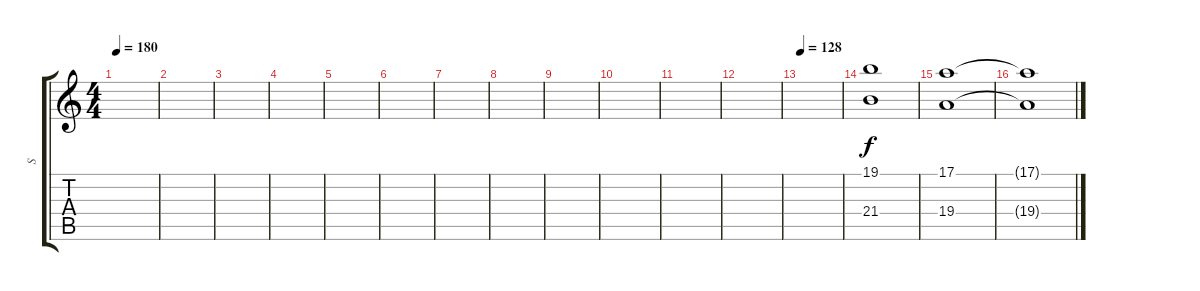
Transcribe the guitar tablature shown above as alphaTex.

\track ("S" "S") {instrument stringensemble2}
\staff {score tabs}
\tuning (E4 B3 G3 D3 A2 E2) {hide}
\ts (4 4)
\tempo 180
\clef g2
\ks c
|
|
|
|
|
|
|
|
|
|
|
|
\tempo 128
|
(19.1 21.4).1 |
(17.1 19.4).1 |
(17.1{t} 19.4{t}).1
